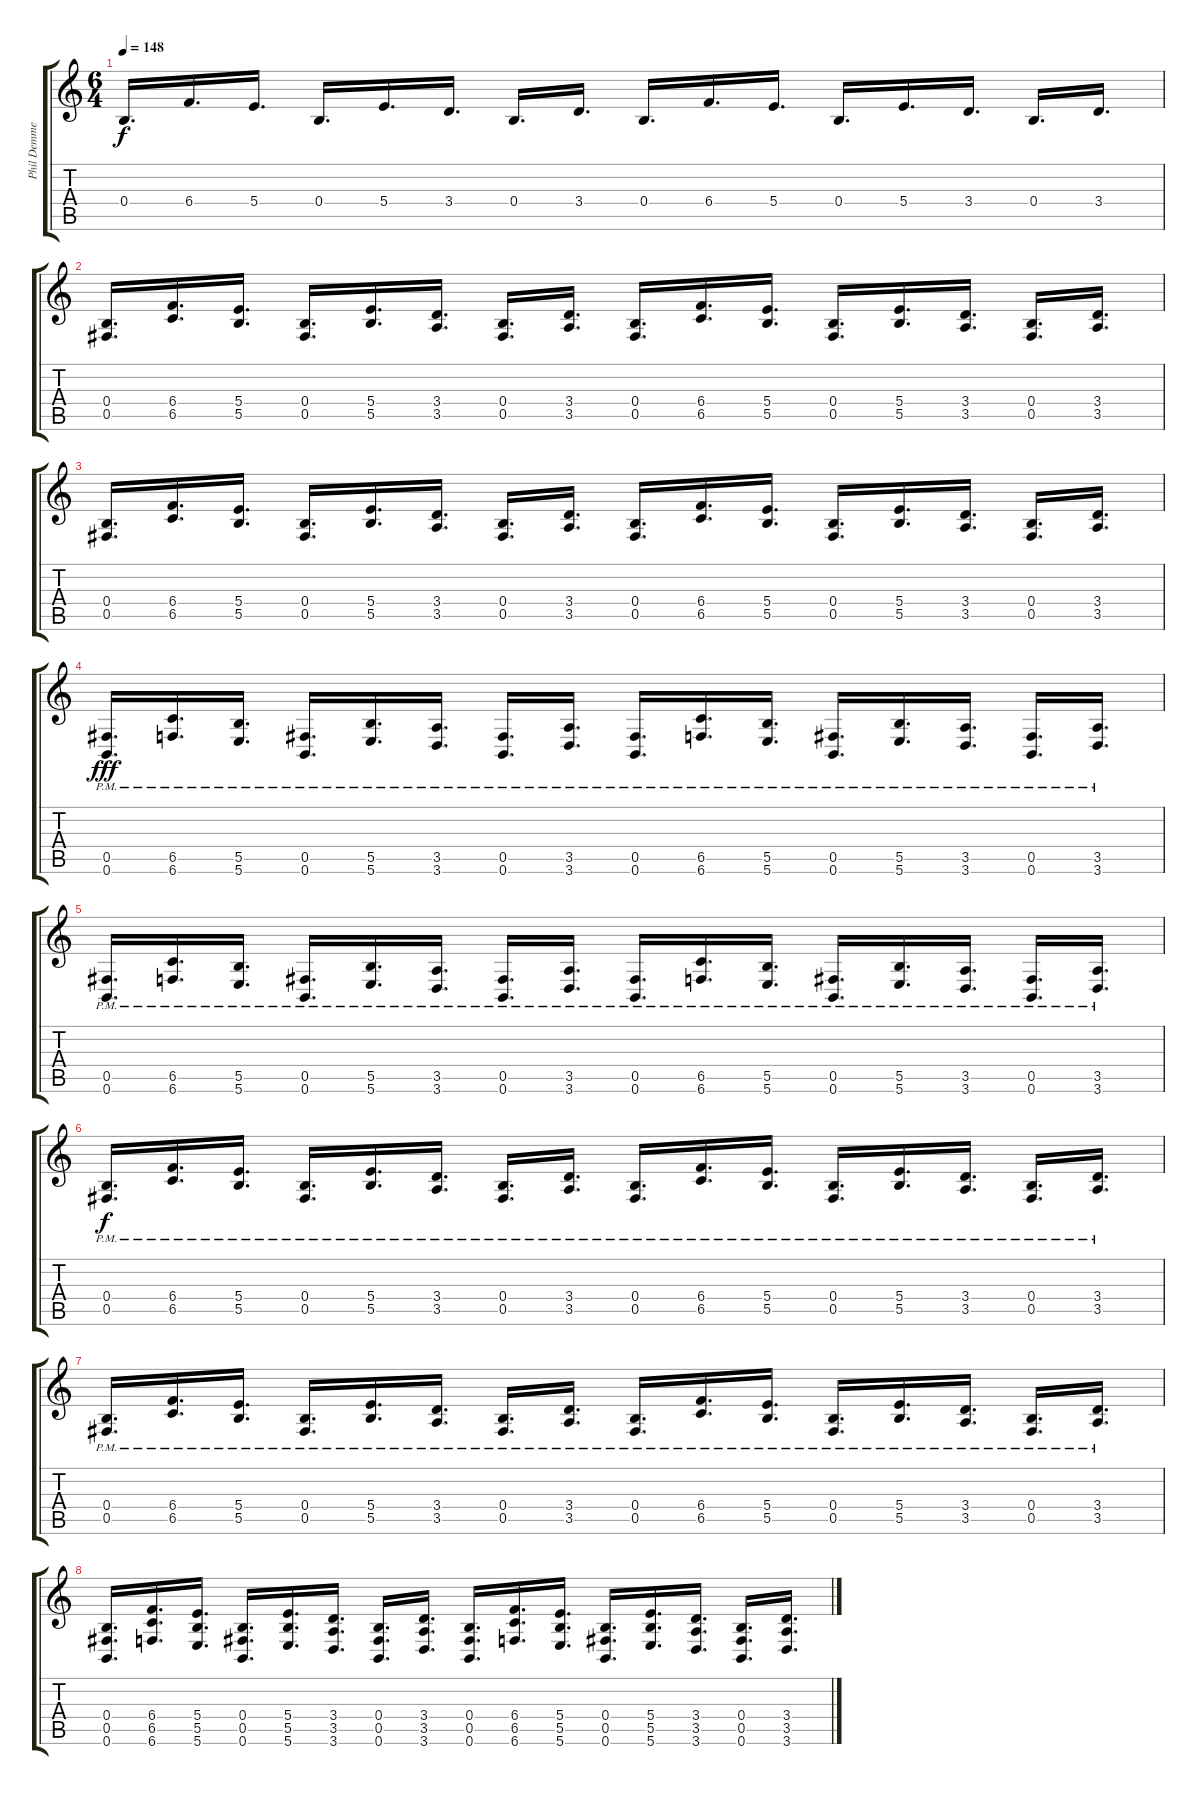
\track ("Phil Demmel" "Phil Demme") {instrument overdrivenguitar}
\staff {score tabs}
\tuning (Db4 Ab3 E3 B2 Gb2 B1) {hide}
\ts (6 4)
\tempo 148
\clef g2
\ks c
0.4.16{d dy f} 6.4.16{d} 5.4.16{d} 0.4.16{d} 5.4.16{d} 3.4.16{d} 0.4.16{d} 3.4.16{d} 0.4.16{d} 6.4.16{d} 5.4.16{d} 0.4.16{d} 5.4.16{d} 3.4.16{d} 0.4.16{d} 3.4.16{d} |
(0.4 0.5).16{d} (6.4 6.5).16{d} (5.4 5.5).16{d} (0.4 0.5).16{d} (5.4 5.5).16{d} (3.4 3.5).16{d} (0.4 0.5).16{d} (3.4 3.5).16{d} (0.4 0.5).16{d} (6.4 6.5).16{d} (5.4 5.5).16{d} (0.4 0.5).16{d} (5.4 5.5).16{d} (3.4 3.5).16{d} (0.4 0.5).16{d} (3.4 3.5).16{d} |
(0.4 0.5).16{d} (6.4 6.5).16{d} (5.4 5.5).16{d} (0.4 0.5).16{d} (5.4 5.5).16{d} (3.4 3.5).16{d} (0.4 0.5).16{d} (3.4 3.5).16{d} (0.4 0.5).16{d} (6.4 6.5).16{d} (5.4 5.5).16{d} (0.4 0.5).16{d} (5.4 5.5).16{d} (3.4 3.5).16{d} (0.4 0.5).16{d} (3.4 3.5).16{d} |
(0.5{pm} 0.6{pm}).16{d dy fff} (6.5{pm} 6.6{pm}).16{d} (5.5{pm} 5.6{pm}).16{d} (0.5{pm} 0.6{pm}).16{d} (5.5{pm} 5.6{pm}).16{d} (3.5{pm} 3.6{pm}).16{d} (0.5{pm} 0.6{pm}).16{d} (3.5{pm} 3.6{pm}).16{d} (0.5{pm} 0.6{pm}).16{d} (6.5{pm} 6.6{pm}).16{d} (5.5{pm} 5.6{pm}).16{d} (0.5{pm} 0.6{pm}).16{d} (5.5{pm} 5.6{pm}).16{d} (3.5{pm} 3.6{pm}).16{d} (0.5{pm} 0.6{pm}).16{d} (3.5{pm} 3.6{pm}).16{d} |
(0.5{pm} 0.6{pm}).16{d} (6.5{pm} 6.6{pm}).16{d} (5.5{pm} 5.6{pm}).16{d} (0.5{pm} 0.6{pm}).16{d} (5.5{pm} 5.6{pm}).16{d} (3.5{pm} 3.6{pm}).16{d} (0.5{pm} 0.6{pm}).16{d} (3.5{pm} 3.6{pm}).16{d} (0.5{pm} 0.6{pm}).16{d} (6.5{pm} 6.6{pm}).16{d} (5.5{pm} 5.6{pm}).16{d} (0.5{pm} 0.6{pm}).16{d} (5.5{pm} 5.6{pm}).16{d} (3.5{pm} 3.6{pm}).16{d} (0.5{pm} 0.6{pm}).16{d} (3.5{pm} 3.6{pm}).16{d} |
(0.4{pm} 0.5{pm}).16{d dy f} (6.4{pm} 6.5{pm}).16{d} (5.4{pm} 5.5{pm}).16{d} (0.4{pm} 0.5{pm}).16{d} (5.4{pm} 5.5{pm}).16{d} (3.4{pm} 3.5{pm}).16{d} (0.4{pm} 0.5{pm}).16{d} (3.4{pm} 3.5{pm}).16{d} (0.4{pm} 0.5{pm}).16{d} (6.4{pm} 6.5{pm}).16{d} (5.4{pm} 5.5{pm}).16{d} (0.4{pm} 0.5{pm}).16{d} (5.4{pm} 5.5{pm}).16{d} (3.4{pm} 3.5{pm}).16{d} (0.4{pm} 0.5{pm}).16{d} (3.4{pm} 3.5{pm}).16{d} |
(0.4{pm} 0.5{pm}).16{d} (6.4{pm} 6.5{pm}).16{d} (5.4{pm} 5.5{pm}).16{d} (0.4{pm} 0.5{pm}).16{d} (5.4{pm} 5.5{pm}).16{d} (3.4{pm} 3.5{pm}).16{d} (0.4{pm} 0.5{pm}).16{d} (3.4{pm} 3.5{pm}).16{d} (0.4{pm} 0.5{pm}).16{d} (6.4{pm} 6.5{pm}).16{d} (5.4{pm} 5.5{pm}).16{d} (0.4{pm} 0.5{pm}).16{d} (5.4{pm} 5.5{pm}).16{d} (3.4{pm} 3.5{pm}).16{d} (0.4{pm} 0.5{pm}).16{d} (3.4{pm} 3.5{pm}).16{d} |
(0.4 0.5 0.6).16{d} (6.4 6.5 6.6).16{d} (5.4 5.5 5.6).16{d} (0.4 0.5 0.6).16{d} (5.4 5.5 5.6).16{d} (3.4 3.5 3.6).16{d} (0.4 0.5 0.6).16{d} (3.4 3.5 3.6).16{d} (0.4 0.5 0.6).16{d} (6.4 6.5 6.6).16{d} (5.4 5.5 5.6).16{d} (0.4 0.5 0.6).16{d} (5.4 5.5 5.6).16{d} (3.4 3.5 3.6).16{d} (0.4 0.5 0.6).16{d} (3.4 3.5 3.6).16{d}
